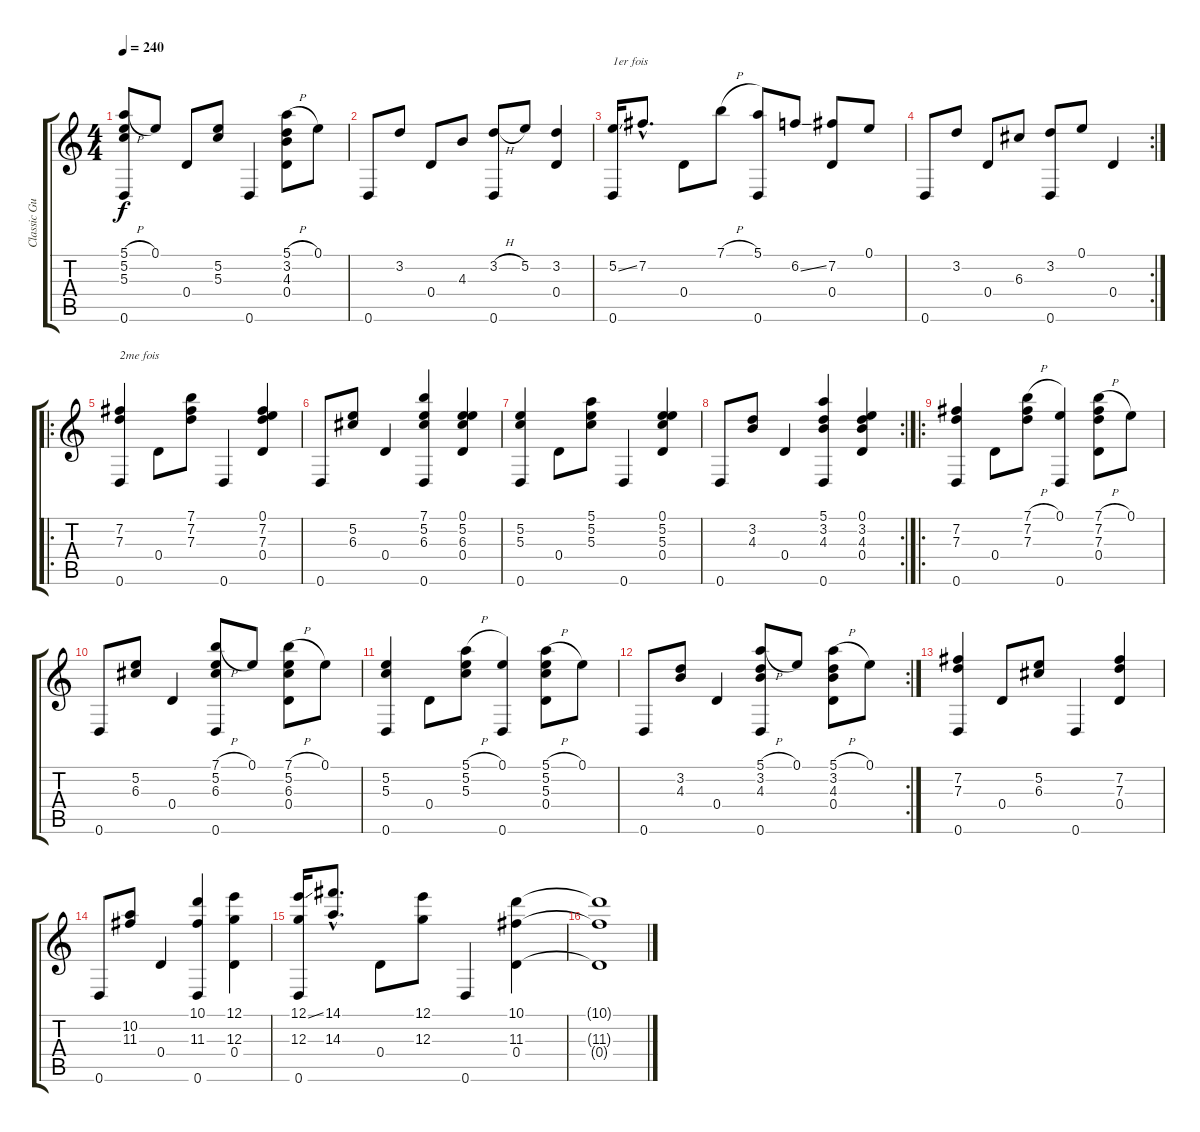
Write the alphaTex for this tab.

\track ("Classic Guitar" "Classic Gu") {instrument acousticguitarnylon}
\staff {score tabs}
\tuning (E4 B3 G3 D3 A2 D2) {hide}
\ts (4 4)
\tempo 240
\clef g2
\ks c
(5.1{h} 5.2 5.3 0.6).8{dy f} 0.1.8 0.4.8 (5.2 5.3).8 0.6.4 (5.1{h} 3.2 4.3 0.4).8 0.1.8 |
0.6.8 3.2.8 0.4.8 4.3.8 (3.2{h} 0.6).8 5.2.8 (3.2 0.4).4 |
(5.2{ss} 0.6).16{txt "1er fois"} 7.2{hac}.8{d} 0.4.8 7.1{h}.8 (5.1 0.6).8 6.2{ss}.8 (7.2 0.4).8 0.1.8 |
\rc 2
0.6.8 3.2.8 0.4.8 6.3.8 (3.2 0.6).8 0.1.8 0.4.4 |
\ro
(7.2 7.3 0.6).4{txt "2me fois"} 0.4.8 (7.1 7.2 7.3).8 0.6.4 (0.1 7.2 7.3 0.4).4 |
0.6.8 (5.2 6.3).8 0.4.4 (7.1 5.2 6.3 0.6).4 (0.1 5.2 6.3 0.4).4 |
(5.2 5.3 0.6).4 0.4.8 (5.1 5.2 5.3).8 0.6.4 (0.1 5.2 5.3 0.4).4 |
\rc 2
0.6.8 (3.2 4.3).8 0.4.4 (5.1 3.2 4.3 0.6).4 (0.1 3.2 4.3 0.4).4 |
\ro
(7.2 7.3 0.6).4 0.4.8 (7.1{h} 7.2 7.3).8 (0.1 0.6).4 (7.1{h} 7.2 7.3 0.4).8 0.1.8 |
0.6.8 (5.2 6.3).8 0.4.4 (7.1{h} 5.2 6.3 0.6).8 0.1.8 (7.1{h} 5.2 6.3 0.4).8 0.1.8 |
(5.2 5.3 0.6).4 0.4.8 (5.1{h} 5.2 5.3).8 (0.1 0.6).4 (5.1{h} 5.2 5.3 0.4).8 0.1.8 |
\rc 2
0.6.8 (3.2 4.3).8 0.4.4 (5.1{h} 3.2 4.3 0.6).8 0.1.8 (5.1{h} 3.2 4.3 0.4).8 0.1.8 |
(7.2 7.3 0.6).4 0.4.8 (5.2 6.3).8 0.6.4 (7.2 7.3 0.4).4 |
0.6.8 (10.2 11.3).8 0.4.4 (10.1 11.3 0.6).4 (12.1 12.3 0.4).4 |
(12.1{ss} 12.3 0.6).16 (14.1{hac} 14.3{hac}).8{d} 0.4.8 (12.1 12.3).8 0.6.4 (10.1 11.3 0.4).4 |
(10.1{t} 11.3{t} 0.4{t}).1
